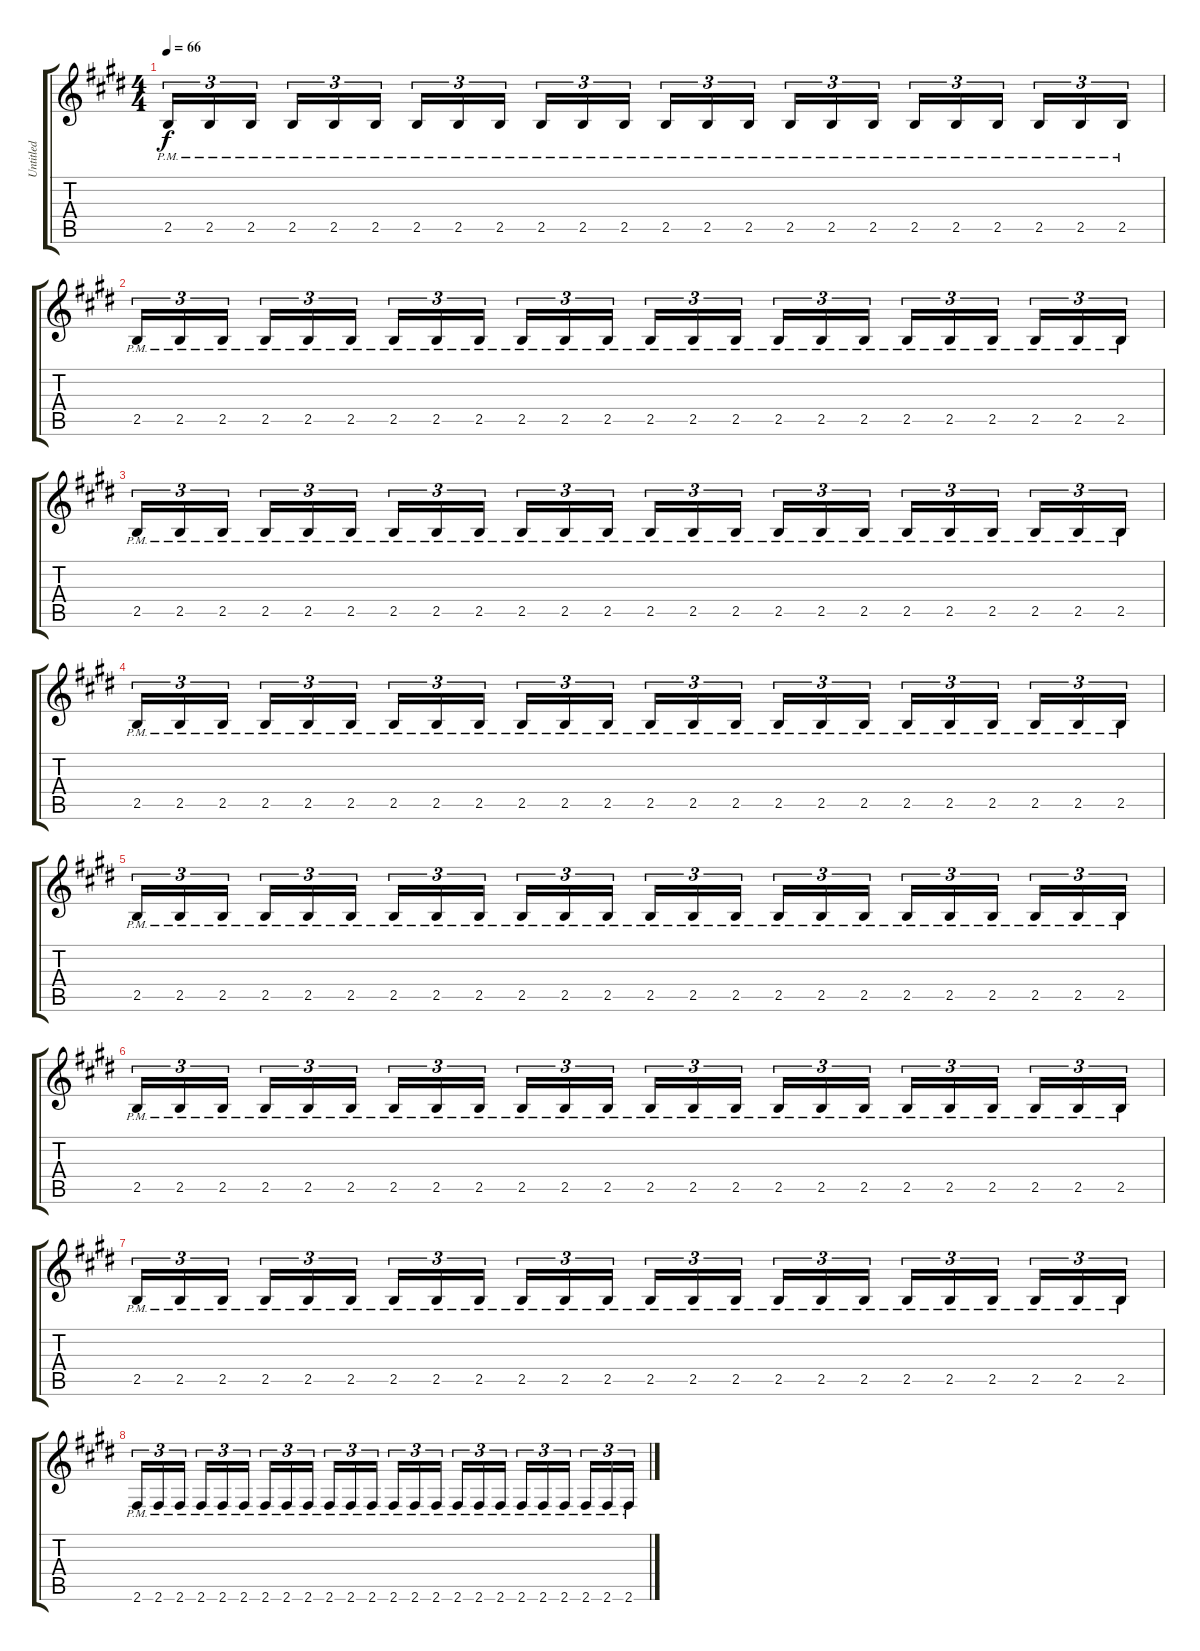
\track ("Untitled" "Untitled") {instrument electricguitarclean}
\staff {score tabs}
\tuning (E4 B3 G3 D3 A2 E2) {hide}
\ts (4 4)
\tempo 66
\clef g2
\ks e
2.5{pm}.16{tu (3 2) dy f} 2.5{pm}.16{tu (3 2)} 2.5{pm}.16{tu (3 2) beam splitsecondary} 2.5{pm}.16{tu (3 2)} 2.5{pm}.16{tu (3 2)} 2.5{pm}.16{tu (3 2)} 2.5{pm}.16{tu (3 2)} 2.5{pm}.16{tu (3 2)} 2.5{pm}.16{tu (3 2) beam splitsecondary} 2.5{pm}.16{tu (3 2)} 2.5{pm}.16{tu (3 2)} 2.5{pm}.16{tu (3 2)} 2.5{pm}.16{tu (3 2)} 2.5{pm}.16{tu (3 2)} 2.5{pm}.16{tu (3 2) beam splitsecondary} 2.5{pm}.16{tu (3 2)} 2.5{pm}.16{tu (3 2)} 2.5{pm}.16{tu (3 2)} 2.5{pm}.16{tu (3 2)} 2.5{pm}.16{tu (3 2)} 2.5{pm}.16{tu (3 2) beam splitsecondary} 2.5{pm}.16{tu (3 2)} 2.5{pm}.16{tu (3 2)} 2.5{pm}.16{tu (3 2)} |
2.5{pm}.16{tu (3 2)} 2.5{pm}.16{tu (3 2)} 2.5{pm}.16{tu (3 2) beam splitsecondary} 2.5{pm}.16{tu (3 2)} 2.5{pm}.16{tu (3 2)} 2.5{pm}.16{tu (3 2)} 2.5{pm}.16{tu (3 2)} 2.5{pm}.16{tu (3 2)} 2.5{pm}.16{tu (3 2) beam splitsecondary} 2.5{pm}.16{tu (3 2)} 2.5{pm}.16{tu (3 2)} 2.5{pm}.16{tu (3 2)} 2.5{pm}.16{tu (3 2)} 2.5{pm}.16{tu (3 2)} 2.5{pm}.16{tu (3 2) beam splitsecondary} 2.5{pm}.16{tu (3 2)} 2.5{pm}.16{tu (3 2)} 2.5{pm}.16{tu (3 2)} 2.5{pm}.16{tu (3 2)} 2.5{pm}.16{tu (3 2)} 2.5{pm}.16{tu (3 2) beam splitsecondary} 2.5{pm}.16{tu (3 2)} 2.5{pm}.16{tu (3 2)} 2.5{pm}.16{tu (3 2)} |
2.5{pm}.16{tu (3 2)} 2.5{pm}.16{tu (3 2)} 2.5{pm}.16{tu (3 2) beam splitsecondary} 2.5{pm}.16{tu (3 2)} 2.5{pm}.16{tu (3 2)} 2.5{pm}.16{tu (3 2)} 2.5{pm}.16{tu (3 2)} 2.5{pm}.16{tu (3 2)} 2.5{pm}.16{tu (3 2) beam splitsecondary} 2.5{pm}.16{tu (3 2)} 2.5{pm}.16{tu (3 2)} 2.5{pm}.16{tu (3 2)} 2.5{pm}.16{tu (3 2)} 2.5{pm}.16{tu (3 2)} 2.5{pm}.16{tu (3 2) beam splitsecondary} 2.5{pm}.16{tu (3 2)} 2.5{pm}.16{tu (3 2)} 2.5{pm}.16{tu (3 2)} 2.5{pm}.16{tu (3 2)} 2.5{pm}.16{tu (3 2)} 2.5{pm}.16{tu (3 2) beam splitsecondary} 2.5{pm}.16{tu (3 2)} 2.5{pm}.16{tu (3 2)} 2.5{pm}.16{tu (3 2)} |
2.5{pm}.16{tu (3 2)} 2.5{pm}.16{tu (3 2)} 2.5{pm}.16{tu (3 2) beam splitsecondary} 2.5{pm}.16{tu (3 2)} 2.5{pm}.16{tu (3 2)} 2.5{pm}.16{tu (3 2)} 2.5{pm}.16{tu (3 2)} 2.5{pm}.16{tu (3 2)} 2.5{pm}.16{tu (3 2) beam splitsecondary} 2.5{pm}.16{tu (3 2)} 2.5{pm}.16{tu (3 2)} 2.5{pm}.16{tu (3 2)} 2.5{pm}.16{tu (3 2)} 2.5{pm}.16{tu (3 2)} 2.5{pm}.16{tu (3 2) beam splitsecondary} 2.5{pm}.16{tu (3 2)} 2.5{pm}.16{tu (3 2)} 2.5{pm}.16{tu (3 2)} 2.5{pm}.16{tu (3 2)} 2.5{pm}.16{tu (3 2)} 2.5{pm}.16{tu (3 2) beam splitsecondary} 2.5{pm}.16{tu (3 2)} 2.5{pm}.16{tu (3 2)} 2.5{pm}.16{tu (3 2)} |
2.5{pm}.16{tu (3 2)} 2.5{pm}.16{tu (3 2)} 2.5{pm}.16{tu (3 2) beam splitsecondary} 2.5{pm}.16{tu (3 2)} 2.5{pm}.16{tu (3 2)} 2.5{pm}.16{tu (3 2)} 2.5{pm}.16{tu (3 2)} 2.5{pm}.16{tu (3 2)} 2.5{pm}.16{tu (3 2) beam splitsecondary} 2.5{pm}.16{tu (3 2)} 2.5{pm}.16{tu (3 2)} 2.5{pm}.16{tu (3 2)} 2.5{pm}.16{tu (3 2)} 2.5{pm}.16{tu (3 2)} 2.5{pm}.16{tu (3 2) beam splitsecondary} 2.5{pm}.16{tu (3 2)} 2.5{pm}.16{tu (3 2)} 2.5{pm}.16{tu (3 2)} 2.5{pm}.16{tu (3 2)} 2.5{pm}.16{tu (3 2)} 2.5{pm}.16{tu (3 2) beam splitsecondary} 2.5{pm}.16{tu (3 2)} 2.5{pm}.16{tu (3 2)} 2.5{pm}.16{tu (3 2)} |
2.5{pm}.16{tu (3 2)} 2.5{pm}.16{tu (3 2)} 2.5{pm}.16{tu (3 2) beam splitsecondary} 2.5{pm}.16{tu (3 2)} 2.5{pm}.16{tu (3 2)} 2.5{pm}.16{tu (3 2)} 2.5{pm}.16{tu (3 2)} 2.5{pm}.16{tu (3 2)} 2.5{pm}.16{tu (3 2) beam splitsecondary} 2.5{pm}.16{tu (3 2)} 2.5{pm}.16{tu (3 2)} 2.5{pm}.16{tu (3 2)} 2.5{pm}.16{tu (3 2)} 2.5{pm}.16{tu (3 2)} 2.5{pm}.16{tu (3 2) beam splitsecondary} 2.5{pm}.16{tu (3 2)} 2.5{pm}.16{tu (3 2)} 2.5{pm}.16{tu (3 2)} 2.5{pm}.16{tu (3 2)} 2.5{pm}.16{tu (3 2)} 2.5{pm}.16{tu (3 2) beam splitsecondary} 2.5{pm}.16{tu (3 2)} 2.5{pm}.16{tu (3 2)} 2.5{pm}.16{tu (3 2)} |
2.5{pm}.16{tu (3 2)} 2.5{pm}.16{tu (3 2)} 2.5{pm}.16{tu (3 2) beam splitsecondary} 2.5{pm}.16{tu (3 2)} 2.5{pm}.16{tu (3 2)} 2.5{pm}.16{tu (3 2)} 2.5{pm}.16{tu (3 2)} 2.5{pm}.16{tu (3 2)} 2.5{pm}.16{tu (3 2) beam splitsecondary} 2.5{pm}.16{tu (3 2)} 2.5{pm}.16{tu (3 2)} 2.5{pm}.16{tu (3 2)} 2.5{pm}.16{tu (3 2)} 2.5{pm}.16{tu (3 2)} 2.5{pm}.16{tu (3 2) beam splitsecondary} 2.5{pm}.16{tu (3 2)} 2.5{pm}.16{tu (3 2)} 2.5{pm}.16{tu (3 2)} 2.5{pm}.16{tu (3 2)} 2.5{pm}.16{tu (3 2)} 2.5{pm}.16{tu (3 2) beam splitsecondary} 2.5{pm}.16{tu (3 2)} 2.5{pm}.16{tu (3 2)} 2.5{pm}.16{tu (3 2)} |
2.6{pm}.16{tu (3 2)} 2.6{pm}.16{tu (3 2)} 2.6{pm}.16{tu (3 2) beam splitsecondary} 2.6{pm}.16{tu (3 2)} 2.6{pm}.16{tu (3 2)} 2.6{pm}.16{tu (3 2)} 2.6{pm}.16{tu (3 2)} 2.6{pm}.16{tu (3 2)} 2.6{pm}.16{tu (3 2) beam splitsecondary} 2.6{pm}.16{tu (3 2)} 2.6{pm}.16{tu (3 2)} 2.6{pm}.16{tu (3 2)} 2.6{pm}.16{tu (3 2)} 2.6{pm}.16{tu (3 2)} 2.6{pm}.16{tu (3 2) beam splitsecondary} 2.6{pm}.16{tu (3 2)} 2.6{pm}.16{tu (3 2)} 2.6{pm}.16{tu (3 2)} 2.6{pm}.16{tu (3 2)} 2.6{pm}.16{tu (3 2)} 2.6{pm}.16{tu (3 2) beam splitsecondary} 2.6{pm}.16{tu (3 2)} 2.6{pm}.16{tu (3 2)} 2.6{pm}.16{tu (3 2)}
